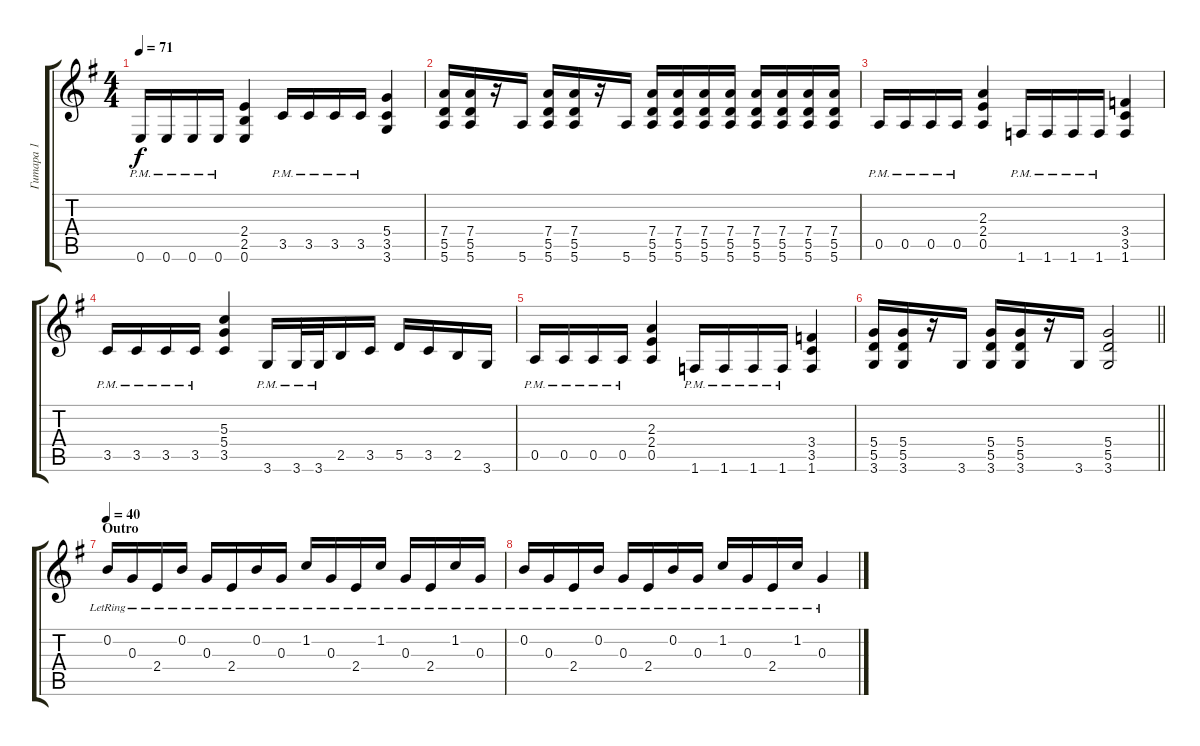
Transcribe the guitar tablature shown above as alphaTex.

\track ("Гитара 1" "Гитара 1") {instrument distortionguitar}
\staff {score tabs}
\tuning (E4 B3 G3 D3 A2 E2) {hide}
\ts (4 4)
\tempo 71
\clef g2
\ks eminor
0.6{pm}.16{dy f} 0.6{pm}.16 0.6{pm}.16 0.6{pm}.16 (2.4 2.5 0.6).4 3.5{pm}.16 3.5{pm}.16 3.5{pm}.16 3.5{pm}.16 (5.4 3.5 3.6).4 |
(7.4 5.5 5.6).16 (7.4 5.5 5.6).16 r.16 5.6.16 (7.4 5.5 5.6).16 (7.4 5.5 5.6).16 r.16 5.6.16 (7.4 5.5 5.6).16 (7.4 5.5 5.6).16 (7.4 5.5 5.6).16 (7.4 5.5 5.6).16 (7.4 5.5 5.6).16 (7.4 5.5 5.6).16 (7.4 5.5 5.6).16 (7.4 5.5 5.6).16 |
0.5{pm}.16 0.5{pm}.16 0.5{pm}.16 0.5{pm}.16 (2.3 2.4 0.5).4 1.6{pm}.16 1.6{pm}.16 1.6{pm}.16 1.6{pm}.16 (3.4 3.5 1.6).4 |
3.5{pm}.16 3.5{pm}.16 3.5{pm}.16 3.5{pm}.16 (5.3 5.4 3.5).4 3.6{pm}.16 3.6{pm}.32 3.6{pm}.32 2.5.16 3.5.16 5.5.16 3.5.16 2.5.16 3.6.16 |
0.5{pm}.16 0.5{pm}.16 0.5{pm}.16 0.5{pm}.16 (2.3 2.4 0.5).4 1.6{pm}.16 1.6{pm}.16 1.6{pm}.16 1.6{pm}.16 (3.4 3.5 1.6).4 |
\barLineRight lightlight
(5.4 5.5 3.6).16 (5.4 5.5 3.6).16 r.16 3.6.16 (5.4 5.5 3.6).16 (5.4 5.5 3.6).16 r.16 3.6.16 (5.4 5.5 3.6).2 |
\section ("" "Outro")
\tempo 40
0.2{lr}.16{volume 11 instrument electricguitarclean} 0.3{lr}.16 2.4{lr}.16 0.2{lr}.16 0.3{lr}.16 2.4{lr}.16 0.2{lr}.16 0.3{lr}.16 1.2{lr}.16 0.3{lr}.16 2.4{lr}.16 1.2{lr}.16 0.3{lr}.16 2.4{lr}.16 1.2{lr}.16 0.3{lr}.16 |
0.2{lr}.16 0.3{lr}.16 2.4{lr}.16 0.2{lr}.16 0.3{lr}.16 2.4{lr}.16 0.2{lr}.16 0.3{lr}.16 1.2{lr}.16 0.3{lr}.16 2.4{lr}.16 1.2{lr}.16 0.3{lr}.4
